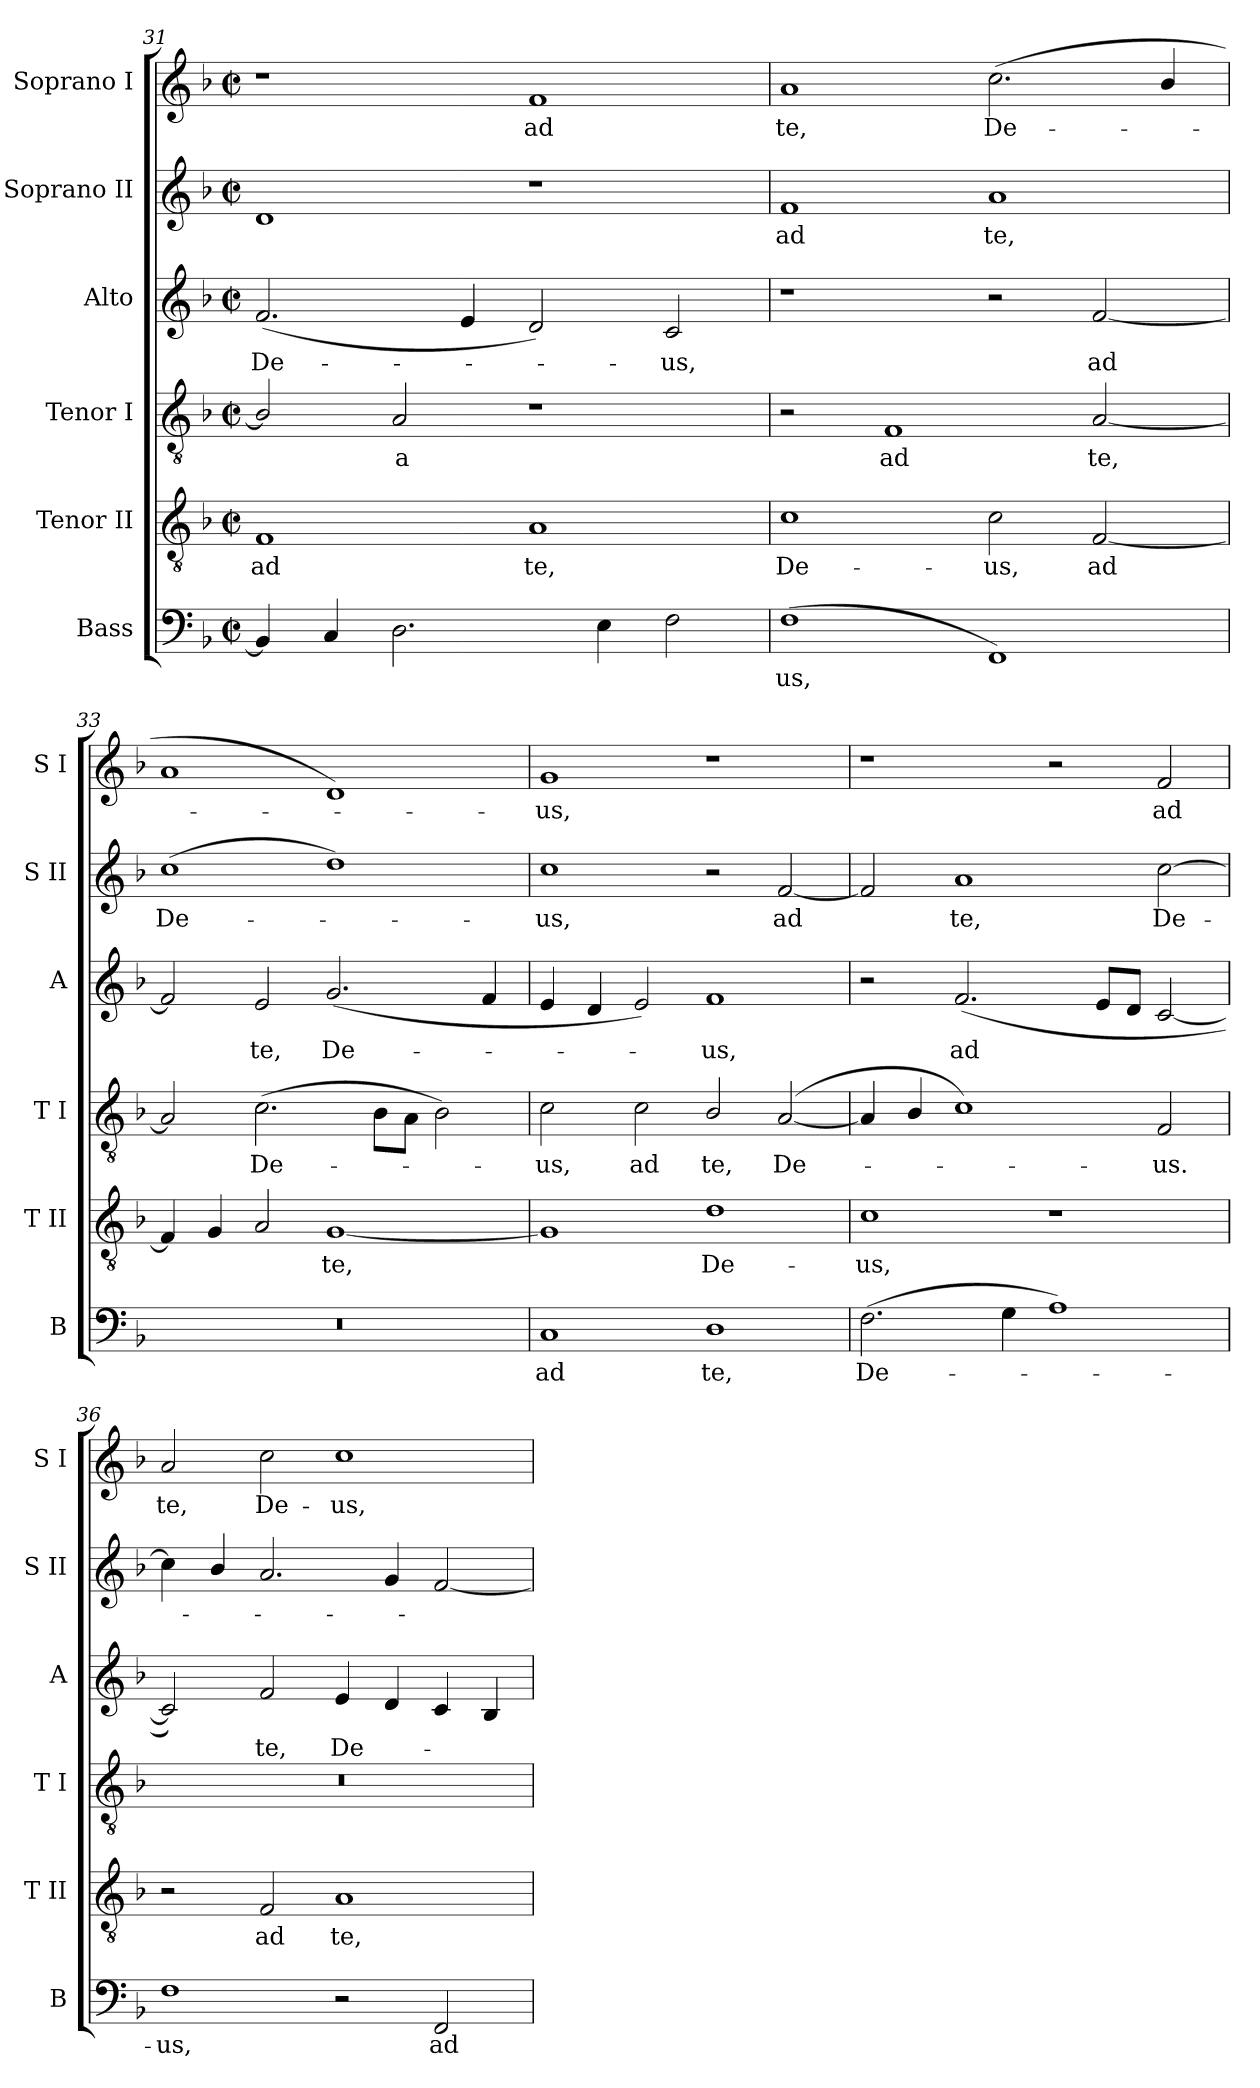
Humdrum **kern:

**kern	**text	**kern	**text	**kern	**text	**kern	**text	**kern	**text	**kern	**text
*part6	*part6	*part5	*part5	*part4	*part4	*part3	*part3	*part2	*part2	*part1	*part1
*staff6	*staff6	*staff5	*staff5	*staff4	*staff4	*staff3	*staff3	*staff2	*staff2	*staff1	*staff1
*I"Bass	*	*I"Tenor II	*	*I"Tenor I	*	*I"Alto	*	*I"Soprano II	*	*I"Soprano I	*
*I'B	*	*I'T II	*	*I'T I	*	*I'A	*	*I'S II	*	*I'S I	*
!!LO:LB:g=z
*clefF4	*	*clefGv2	*	*clefGv2	*	*clefG2	*	*clefG2	*	*clefG2	*
*k[b-]	*	*k[b-]	*	*k[b-]	*	*k[b-]	*	*k[b-]	*	*k[b-]	*
*F:	*	*F:	*	*F:	*	*F:	*	*F:	*	*F:	*
*M4/2	*	*M4/2	*	*M4/2	*	*M4/2	*	*M4/2	*	*M4/2	*
*met(c|)	*	*met(c|)	*	*met(c|)	*	*met(c|)	*	*met(c|)	*	*met(c|)	*
=31	=31	=31	=31	=31	=31	=31	=31	=31	=31	=31	=31
!	!	!	!LO:LY:b	!	!	!	!LO:LY:b	!	!	!	!
4BB-]	.	1F	ad	2B-/]	.	(<2.f	De-	1d	.	1r	.
4C	.	.	.	.	.	.	.	.	.	.	.
!	!	!	!	!	!LO:LY:b	!	!	!	!	!	!
2.D	.	.	.	2A	a	.	.	.	.	.	.
.	.	.	.	.	.	4e	.	.	.	.	.
!	!	!	!LO:LY:b	!	!	!	!	!	!	!	!LO:LY:b
.	.	1A	te,	1r	.	2d)	.	1r	.	1f	ad
4E	.	.	.	.	.	.	.	.	.	.	.
!	!	!	!	!	!	!	!LO:LY:b	!	!	!	!
2F	.	.	.	.	.	2c	us,	.	.	.	.
=32	=32	=32	=32	=32	=32	=32	=32	=32	=32	=32	=32
!	!LO:LY:b	!	!LO:LY:b	!	!	!	!	!	!LO:LY:b	!	!LO:LY:b
(1F	us,	1c	De-	2r	.	1r	.	1f	ad	1a	te,
!	!	!	!	!	!LO:LY:b	!	!	!	!	!	!
.	.	.	.	1F	ad	.	.	.	.	.	.
!	!	!	!LO:LY:b	!	!	!	!	!	!LO:LY:b	!	!LO:LY:b
1FF)	.	2c	-us,	.	.	2r	.	1a	te,	(<2.cc	De-
!	!	!	!LO:LY:b	!	!LO:LY:b	!	!LO:LY:b	!	!	!	!
.	.	[2F	ad	[2A	te,	[2f	ad	.	.	.	.
.	.	.	.	.	.	.	.	.	.	4b-/	.
=33	=33	=33	=33	=33	=33	=33	=33	=33	=33	=33	=33
!	!	!	!	!	!	!	!	!	!LO:LY:b	!	!
0r	.	4F]	.	2A]	.	2f]	.	(>1cc	De-	1a	.
.	.	4G	.	.	.	.	.	.	.	.	.
!	!	!	!	!	!LO:LY:b	!	!LO:LY:b	!	!	!	!
.	.	2A	.	(>2.c	De-	2e	te,	.	.	.	.
!	!	!	!LO:LY:b	!	!	!	!LO:LY:b	!	!	!	!
.	.	[1G	te,	.	.	(<2.g	De-	1dd)	.	1d)	.
.	.	.	.	8B-\L	.	.	.	.	.	.	.
.	.	.	.	8A\J	.	.	.	.	.	.	.
.	.	.	.	2B-)	.	.	.	.	.	.	.
.	.	.	.	.	.	4f	.	.	.	.	.
=34	=34	=34	=34	=34	=34	=34	=34	=34	=34	=34	=34
!	!LO:LY:b	!	!	!	!LO:LY:b	!	!	!	!LO:LY:b	!	!LO:LY:b
1C	ad	1G]	.	2c	us,	4e	.	1cc	us,	1g	us,
.	.	.	.	.	.	4d	.	.	.	.	.
!	!	!	!	!	!LO:LY:b	!	!	!	!	!	!
.	.	.	.	2c	ad	2e)	.	.	.	.	.
!	!LO:LY:b	!	!LO:LY:b	!	!LO:LY:b	!	!LO:LY:b	!	!	!	!
1D	te,	1d	De-	2B-/	te,	1f	us,	2r	.	1r	.
!	!	!	!	!	!LO:LY:b	!	!	!	!LO:LY:b	!	!
.	.	.	.	(<[2A	De-	.	.	[2f	ad	.	.
=35	=35	=35	=35	=35	=35	=35	=35	=35	=35	=35	=35
!	!LO:LY:b	!	!LO:LY:b	!	!	!	!	!	!	!	!
(>2.F	De-	1c	-us,	4A]	.	2r	.	2f]	.	1r	.
.	.	.	.	4B-/	.	.	.	.	.	.	.
!	!	!	!	!	!	!	!LO:LY:b	!	!LO:LY:b	!	!
.	.	.	.	1c)	.	(<2.f	ad	1a	te,	.	.
4G	.	.	.	.	.	.	.	.	.	.	.
1A)	.	1r	.	.	.	.	.	.	.	2r	.
.	.	.	.	.	.	8eL	.	.	.	.	.
.	.	.	.	.	.	8dJ	.	.	.	.	.
!	!	!	!	!	!LO:LY:b	!	!	!	!LO:LY:b	!	!LO:LY:b
.	.	.	.	2F	us.	[2c	.	[2cc	De-	2f	ad
=36	=36	=36	=36	=36	=36	=36	=36	=36	=36	=36	=36
!	!LO:LY:b	!	!	!	!	!	!	!	!	!	!LO:LY:b
1F	us,	2r	.	0r	.	2c])	.	4cc]	.	2a	te,
.	.	.	.	.	.	.	.	4b-/	.	.	.
!	!	!	!LO:LY:b	!	!	!	!LO:LY:b	!	!	!	!LO:LY:b
.	.	2F	ad	.	.	2f	te,	2.a	.	2cc	De-
!	!	!	!LO:LY:b	!	!	!	!LO:LY:b	!	!	!	!LO:LY:b
2r	.	1A	te,	.	.	4e	De-	.	.	1cc	-us,
.	.	.	.	.	.	4d	.	4g	.	.	.
!	!LO:LY:b	!	!	!	!	!	!	!	!	!	!
2FF	ad	.	.	.	.	4c	.	[2f	.	.	.
.	.	.	.	.	.	4B-	.	.	.	.	.
=	=	=	=	=	=	=	=	=	=	=	=
*-	*-	*-	*-	*-	*-	*-	*-	*-	*-	*-	*-
